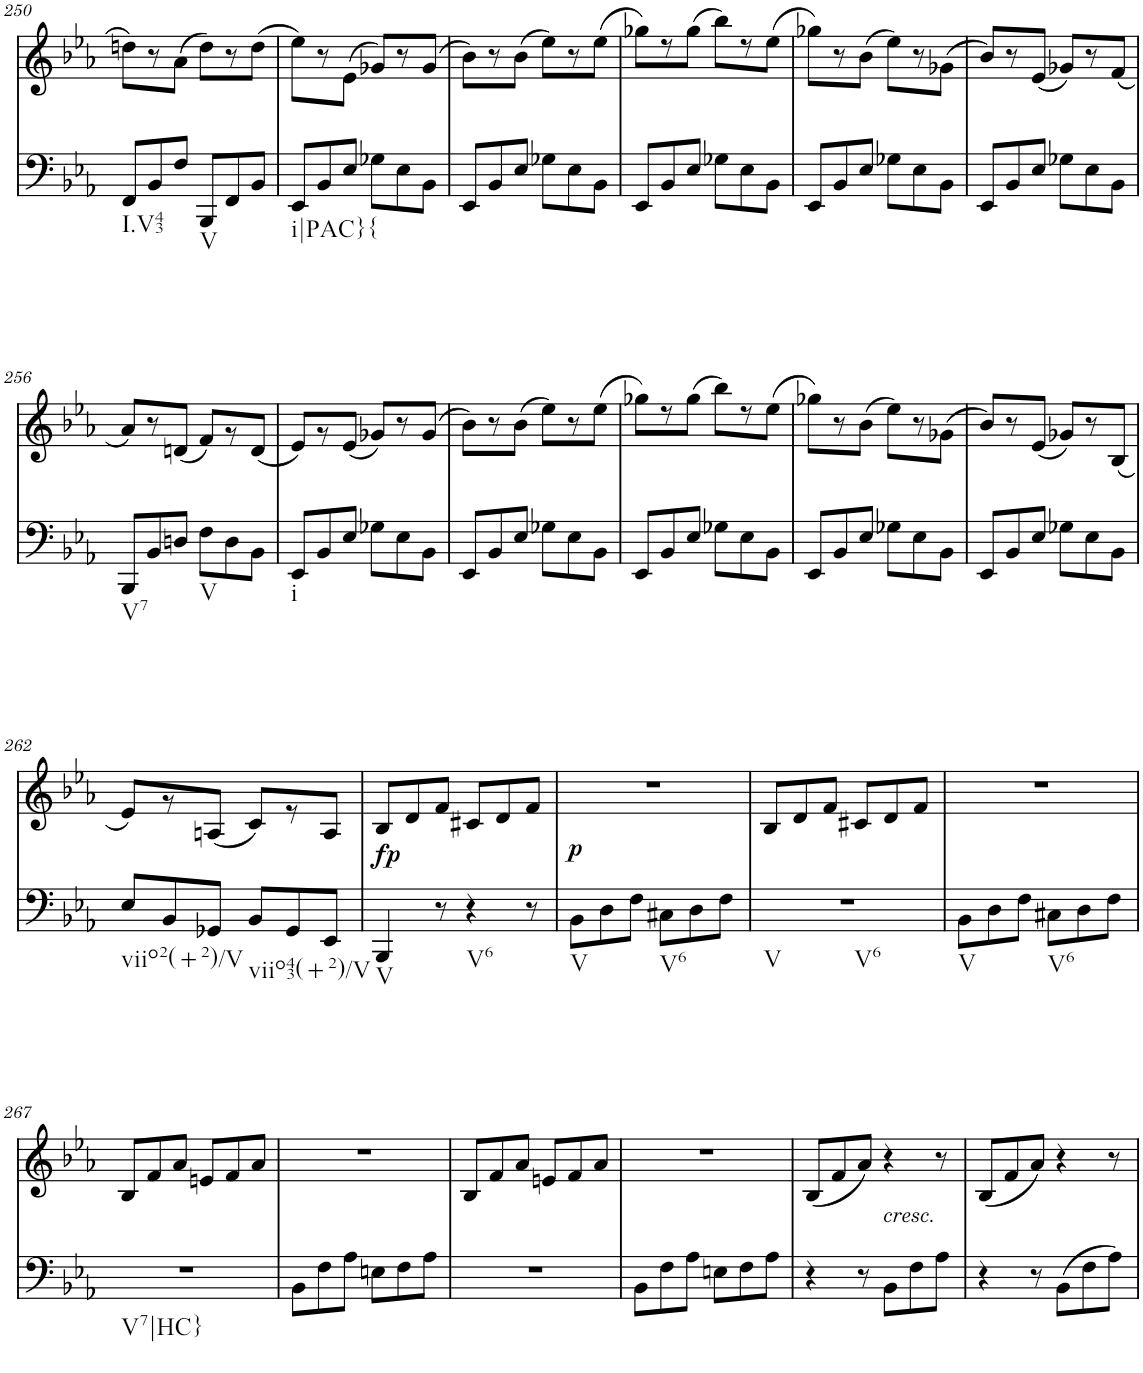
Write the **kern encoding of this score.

**kern	**dynam	**kern	**text	**dynam
*part2	*part2	*part1	*part1	*part1
*staff2	*staff2	*staff1	*staff1	*staff1
*I"piano	*	*I"piano	*	*
*I'Pno	*	*I'Pno	*	*
!!LO:PB:g=z
*clefF4	*	*clefG2	*	*
*k[b-e-a-]	*	*k[b-e-a-]	*	*
*E-:	*	*E-:	*	*
*M6/8	*	*M6/8	*	*
=250	=250	=250	=250	=250
!LO:TX:b:t=I.V43	!	!	!	!
8FF/L	.	8ddn\L	.	.
8BB-/	.	8r	.	.
8F/J	.	(8a-\J	.	.
!LO:TX:b:t=V	!	!	!	!
8BBB-/L	.	8dd\L)	.	.
8FF/	.	8r	.	.
8BB-/J	.	(8dd\J	.	.
=251	=251	=251	=251	=251
!LO:TX:b:t=i|PAC}{	!	!	!	!
8EE-/L	.	8ee-\L)	.	.
8BB-/	.	8r	.	.
8E-/J	.	(8e-\J	.	.
8G-X\L	.	8g-X/L)	.	.
8E-\	.	8r	.	.
8BB-\J	.	(8g-/J	.	.
=252	=252	=252	=252	=252
8EE-/L	.	8b-\L)	.	.
8BB-/	.	8r	.	.
8E-/J	.	(8b-\J	.	.
8G-X\L	.	8ee-\L)	.	.
8E-\	.	8r	.	.
8BB-\J	.	(8ee-\J	.	.
=253	=253	=253	=253	=253
8EE-/L	.	8gg-X\L)	.	.
8BB-/	.	8r	.	.
8E-/J	.	(8gg-\J	.	.
8G-X\L	.	8bb-\L)	.	.
8E-\	.	8r	.	.
8BB-\J	.	(8ee-\J	.	.
=254	=254	=254	=254	=254
8EE-/L	.	8gg-X\L)	.	.
8BB-/	.	8r	.	.
8E-/J	.	(8b-\J	.	.
8G-X\L	.	8ee-\L)	.	.
8E-\	.	8r	.	.
8BB-\J	.	(8g-X\J	.	.
=255	=255	=255	=255	=255
8EE-/L	.	8b-/L)	.	.
8BB-/	.	8r	.	.
8E-/J	.	(8e-/J	.	.
8G-X\L	.	8g-X/L)	.	.
8E-\	.	8r	.	.
8BB-\J	.	(8f/J	.	.
!!LO:LB:g=z
=256	=256	=256	=256	=256
!LO:TX:b:t=V7	!	!	!	!
8BBB-/L	.	8a-/L)	.	.
8BB-/	.	8r	.	.
8Dn/J	.	(8dn/J	.	.
!LO:TX:b:t=V	!	!	!	!
8F\L	.	8f/L)	.	.
8D\	.	8r	.	.
8BB-\J	.	(8d/J	.	.
=257	=257	=257	=257	=257
!LO:TX:b:t=i	!	!	!	!
8EE-/L	.	8e-/L)	.	.
8BB-/	.	8r	.	.
8E-/J	.	(8e-/J	.	.
8G-X\L	.	8g-X/L)	.	.
8E-\	.	8r	.	.
8BB-\J	.	(8g-/J	.	.
=258	=258	=258	=258	=258
8EE-/L	.	8b-\L)	.	.
8BB-/	.	8r	.	.
8E-/J	.	(8b-\J	.	.
8G-X\L	.	8ee-\L)	.	.
8E-\	.	8r	.	.
8BB-\J	.	(8ee-\J	.	.
=259	=259	=259	=259	=259
8EE-/L	.	8gg-X\L)	.	.
8BB-/	.	8r	.	.
8E-/J	.	(8gg-\J	.	.
8G-X\L	.	8bb-\L)	.	.
8E-\	.	8r	.	.
8BB-\J	.	(8ee-\J	.	.
=260	=260	=260	=260	=260
8EE-/L	.	8gg-X\L)	.	.
8BB-/	.	8r	.	.
8E-/J	.	(8b-\J	.	.
8G-X\L	.	8ee-\L)	.	.
8E-\	.	8r	.	.
8BB-\J	.	(8g-X\J	.	.
=261	=261	=261	=261	=261
8EE-/L	.	8b-/L)	.	.
8BB-/	.	8r	.	.
8E-/J	.	(8e-/J	.	.
8G-X\L	.	8g-X/L)	.	.
8E-\	.	8r	.	.
8BB-\J	.	(8B-/J	.	.
!!LO:LB:g=z
=262	=262	=262	=262	=262
!LO:TX:b:t=viio2(+2)/V	!	!	!	!
8E-/L	.	8e-/L)	.	.
8BB-/	.	8r	.	.
8GG-X/J	.	(8An/J	.	.
!LO:TX:b:t=viio43(+2)/V	!	!	!	!
8BB-/L	.	8c/L)	.	.
8GG-/	.	8r	.	.
8EE-/J	.	8A/J	.	.
=263	=263	=263	=263	=263
!LO:TX:b:t=V	!	!	!	!
!	!LO:DY:a	!	!	!
4BBB-/	fp	8B-/L	.	.
.	.	8d/	.	.
8r	.	8f/J	.	.
!LO:TX:b:t=V6	!	!	!	!
4r	.	8c#X/L	.	.
.	.	8d/	.	.
8r	.	8f/J	.	.
=264	=264	=264	=264	=264
!LO:TX:b:t=V	!	!	!	!
!	!	!	!	!LO:DY:b
8BB-\L	.	2.r	.	p
8D\	.	.	.	.
8F\J	.	.	.	.
!LO:TX:b:t=V6	!	!	!	!
8C#X\L	.	.	.	.
8D\	.	.	.	.
8F\J	.	.	.	.
=265	=265	=265	=265	=265
!LO:TX:b:t=V	!	!	!	!
!LO:TX:b:t=V6	!	!	!	!
2.r	.	8B-/L	.	.
.	.	8d/	.	.
.	.	8f/J	.	.
.	.	8c#X/L	.	.
.	.	8d/	.	.
.	.	8f/J	.	.
=266	=266	=266	=266	=266
!LO:TX:b:t=V	!	!	!	!
8BB-\L	.	2.r	.	.
8D\	.	.	.	.
8F\J	.	.	.	.
!LO:TX:b:t=V6	!	!	!	!
8C#X\L	.	.	.	.
8D\	.	.	.	.
8F\J	.	.	.	.
!!LO:LB:g=z
=267	=267	=267	=267	=267
!LO:TX:b:t=V7|HC}	!	!	!	!
2.r	.	8B-/L	.	.
.	.	8f/	.	.
.	.	8a-/J	.	.
.	.	8en/L	.	.
.	.	8f/	.	.
.	.	8a-/J	.	.
=268	=268	=268	=268	=268
8BB-\L	.	2.r	.	.
8F\	.	.	.	.
8A-\J	.	.	.	.
8En\L	.	.	.	.
8F\	.	.	.	.
8A-\J	.	.	.	.
=269	=269	=269	=269	=269
2.r	.	8B-/L	.	.
.	.	8f/	.	.
.	.	8a-/J	.	.
.	.	8en/L	.	.
.	.	8f/	.	.
.	.	8a-/J	.	.
=270	=270	=270	=270	=270
8BB-\L	.	2.r	.	.
8F\	.	.	.	.
8A-\J	.	.	.	.
8En\L	.	.	.	.
8F\	.	.	.	.
8A-\J	.	.	.	.
=271	=271	=271	=271	=271
4r	.	(8B-/L	.	.
.	.	8f/	.	.
!	!	!	!LO:LY:b	!
8r	.	8a-/J)	<	.
!	!	!LO:TX:b:i:t=cresc.	!	!
8BB-\L	.	4r	.	.
8F\	.	.	.	.
8A-\J	.	8r	.	.
=272	=272	=272	=272	=272
4r	.	(8B-/L	.	.
.	.	8f/	.	.
8r	.	8a-/J)	.	.
(8BB-\L	.	4r	.	.
8F\	.	.	.	.
8A-\J)	.	8r	.	.
=	=	=	=	=
*-	*-	*-	*-	*-
